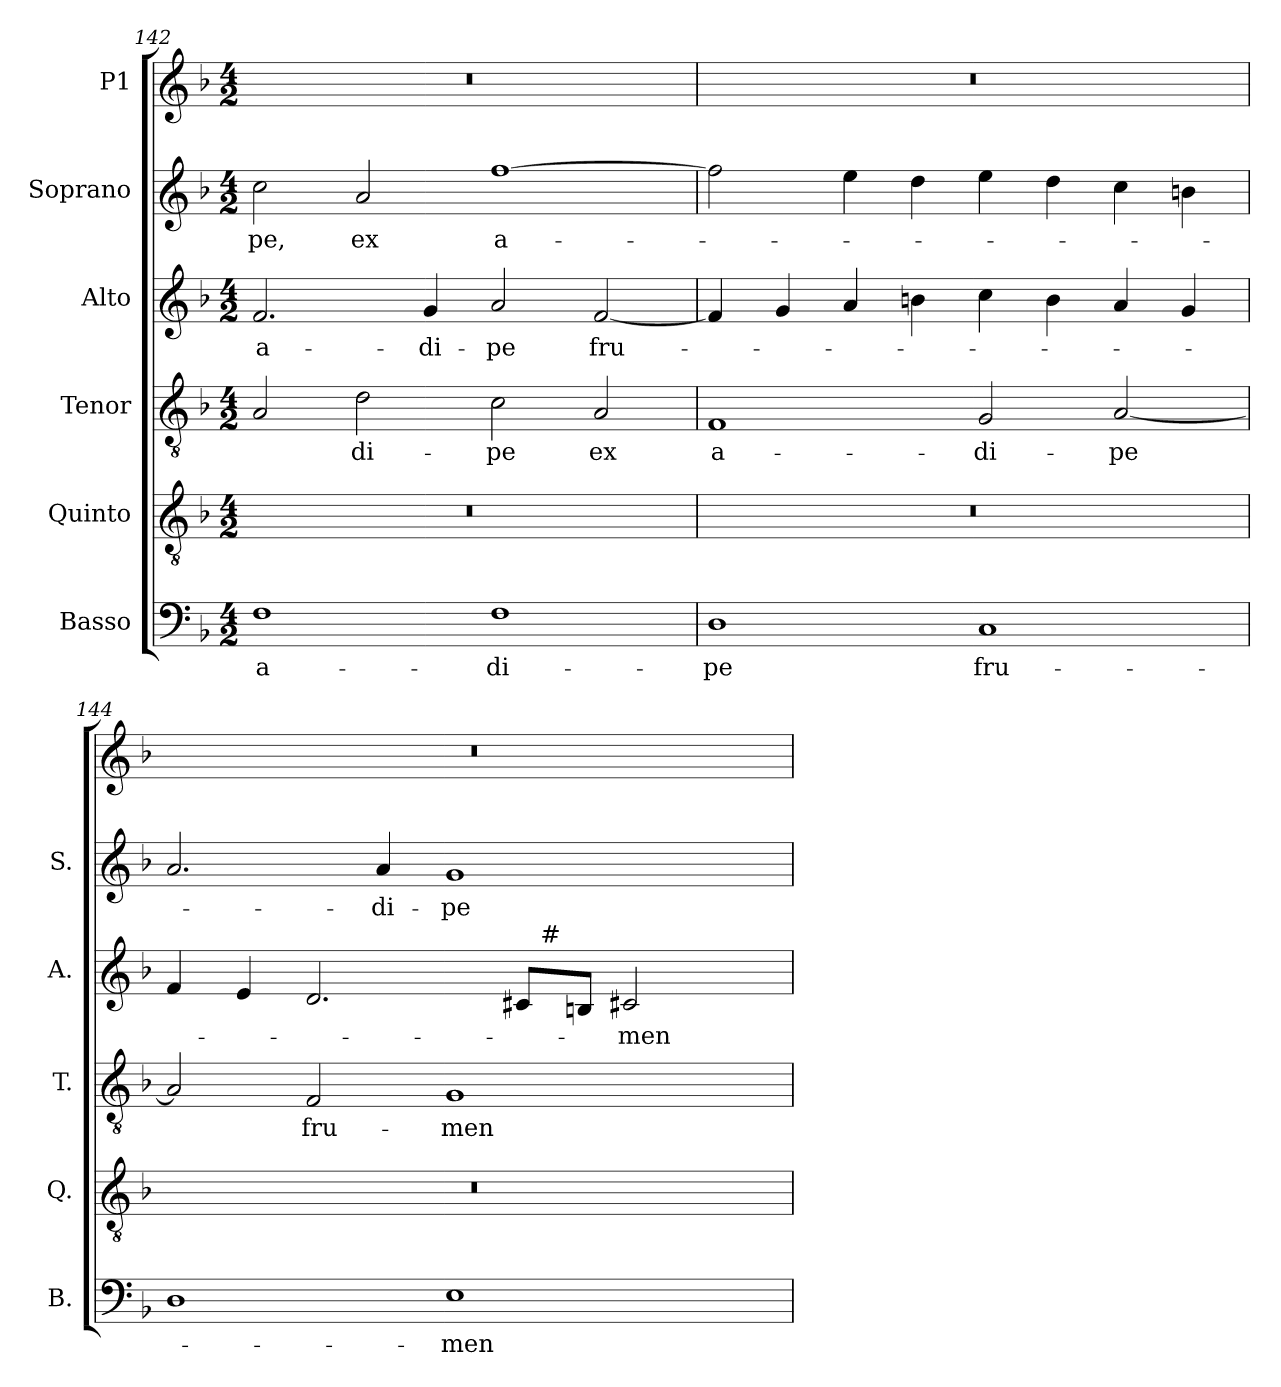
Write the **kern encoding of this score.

**kern	**text	**kern	**kern	**text	**kern	**text	**kern	**text	**kern
*part6	*part6	*part5	*part4	*part4	*part3	*part3	*part2	*part2	*part1
*staff6	*staff6	*staff5	*staff4	*staff4	*staff3	*staff3	*staff2	*staff2	*staff1
*I"Basso	*	*I"Quinto	*I"Tenor	*	*I"Alto	*	*I"Soprano	*	*I"P1
*I'B.	*	*I'Q.	*I'T.	*	*I'A.	*	*I'S.	*	*
*clefF4	*	*clefGv2	*clefGv2	*	*clefG2	*	*clefG2	*	*clefG2
*	*	*ITrd7c12	*ITrd7c12	*	*	*	*	*	*
*k[b-]	*	*k[b-]	*k[b-]	*	*k[b-]	*	*k[b-]	*	*k[b-]
*F:	*	*F:	*F:	*	*F:	*	*F:	*	*F:
*M4/2	*	*M4/2	*M4/2	*	*M4/2	*	*M4/2	*	*M4/2
=142	=142	=142	=142	=142	=142	=142	=142	=142	=142
!	!LO:LY:b:color=#000000	!LO:N:vis=1	!	!	!	!	!	!	!
!	!	!	!	!	!	!LO:LY:b:color=#000000	!	!	!
!	!	!	!	!	!	!	!	!LO:LY:b:color=#000000	!LO:N:vis=1
1Fi	a-	0r	2AAi/	.	2.fi/	a-	2cci\	-pe,	0r
!	!	!	!	!LO:LY:b:color=#000000	!	!	!	!	!
!	!	!	!	!	!	!	!	!LO:LY:b:color=#000000	!
.	.	.	2Di\	-di-	.	.	2ai/	ex	.
!	!	!	!	!	!	!LO:LY:b:color=#000000	!	!	!
.	.	.	.	.	4gi/	-di-	.	.	.
!	!LO:LY:b:color=#000000	!	!	!	!	!	!	!	!
!	!	!	!	!LO:LY:b:color=#000000	!	!	!	!	!
!	!	!	!	!	!	!LO:LY:b:color=#000000	!	!	!
!	!	!	!	!	!	!	!	!LO:LY:b:color=#000000	!
1Fi	-di-	.	2Ci\	-pe	2ai/	-pe	[1ffi	a-	.
!	!	!	!	!LO:LY:b:color=#000000	!	!	!	!	!
!	!	!	!	!	!	!LO:LY:b:color=#000000	!	!	!
.	.	.	2AAi/	ex	[2fi/	fru-	.	.	.
=143	=143	=143	=143	=143	=143	=143	=143	=143	=143
!	!LO:LY:b:color=#000000	!LO:N:vis=1	!	!	!	!	!	!	!
!	!	!	!	!LO:LY:b:color=#000000	!	!	!	!	!LO:N:vis=1
1Di	-pe	0r	1FFi	a-	4fi/]	.	2ffi\]	.	0r
.	.	.	.	.	4gi/	.	.	.	.
.	.	.	.	.	4ai/	.	4eei\	.	.
.	.	.	.	.	4bni\	.	4ddi\	.	.
!	!LO:LY:b:color=#000000	!	!	!	!	!	!	!	!
!	!	!	!	!LO:LY:b:color=#000000	!	!	!	!	!
1Ci	fru-	.	2GGi/	-di-	4cci\	.	4eei\	.	.
.	.	.	.	.	4bi\	.	4ddi\	.	.
!	!	!	!	!LO:LY:b:color=#000000	!	!	!	!	!
.	.	.	[2AAi/	-pe	4ai/	.	4cci\	.	.
.	.	.	.	.	4gi/	.	4bni\	.	.
=144	=144	=144	=144	=144	=144	=144	=144	=144	=144
!	!	!LO:N:vis=1	!	!	!	!	!	!	!LO:N:vis=1
*	*	*	*	*	*^	*	*	*	*
1Di	.	0r	2AAi/]	.	4fi/	1ryy	.	2.ai/	.	0r
.	.	.	.	.	4ei/	.	.	.	.	.
!	!	!	!	!LO:LY:b:color=#000000	!	!	!	!	!	!
.	.	.	2FFi/	fru-	2.di/	.	.	.	.	.
!	!	!	!	!	!	!	!	!	!LO:LY:b:color=#000000	!
.	.	.	.	.	.	.	.	4ai/	-di-	.
!	!LO:LY:b:color=#000000	!	!	!	!	!	!	!	!	!
!	!	!	!	!LO:LY:b:color=#000000	!	!	!	!	!	!
!	!	!	!	!	!	!	!	!	!LO:LY:b:color=#000000	!
1Ei	-men-	.	1GGi	-men-	.	4ryy	.	1gi	-pe	.
.	.	.	.	.	8c#i/L	32ryy	.	.	.	.
.	.	.	.	.	.	256ryy	.	.	.	.
!	!	!	!	!	!	!LO:TX:a:t=#	!	!	!	!
.	.	.	.	.	.	2ryy	.	.	.	.
.	.	.	.	.	8Bni/J	.	.	.	.	.
!	!	!	!	!	!	!	!LO:LY:b:color=#000000	!	!	!
.	.	.	.	.	2c#Xi/	.	-men-	.	.	.
.	.	.	.	.	.	8ryy	.	.	.	.
.	.	.	.	.	.	16ryy	.	.	.	.
.	.	.	.	.	.	64..ryy	.	.	.	.
*	*	*	*	*	*v	*v	*	*	*	*
=	=	=	=	=	=	=	=	=	=
*-	*-	*-	*-	*-	*-	*-	*-	*-	*-
